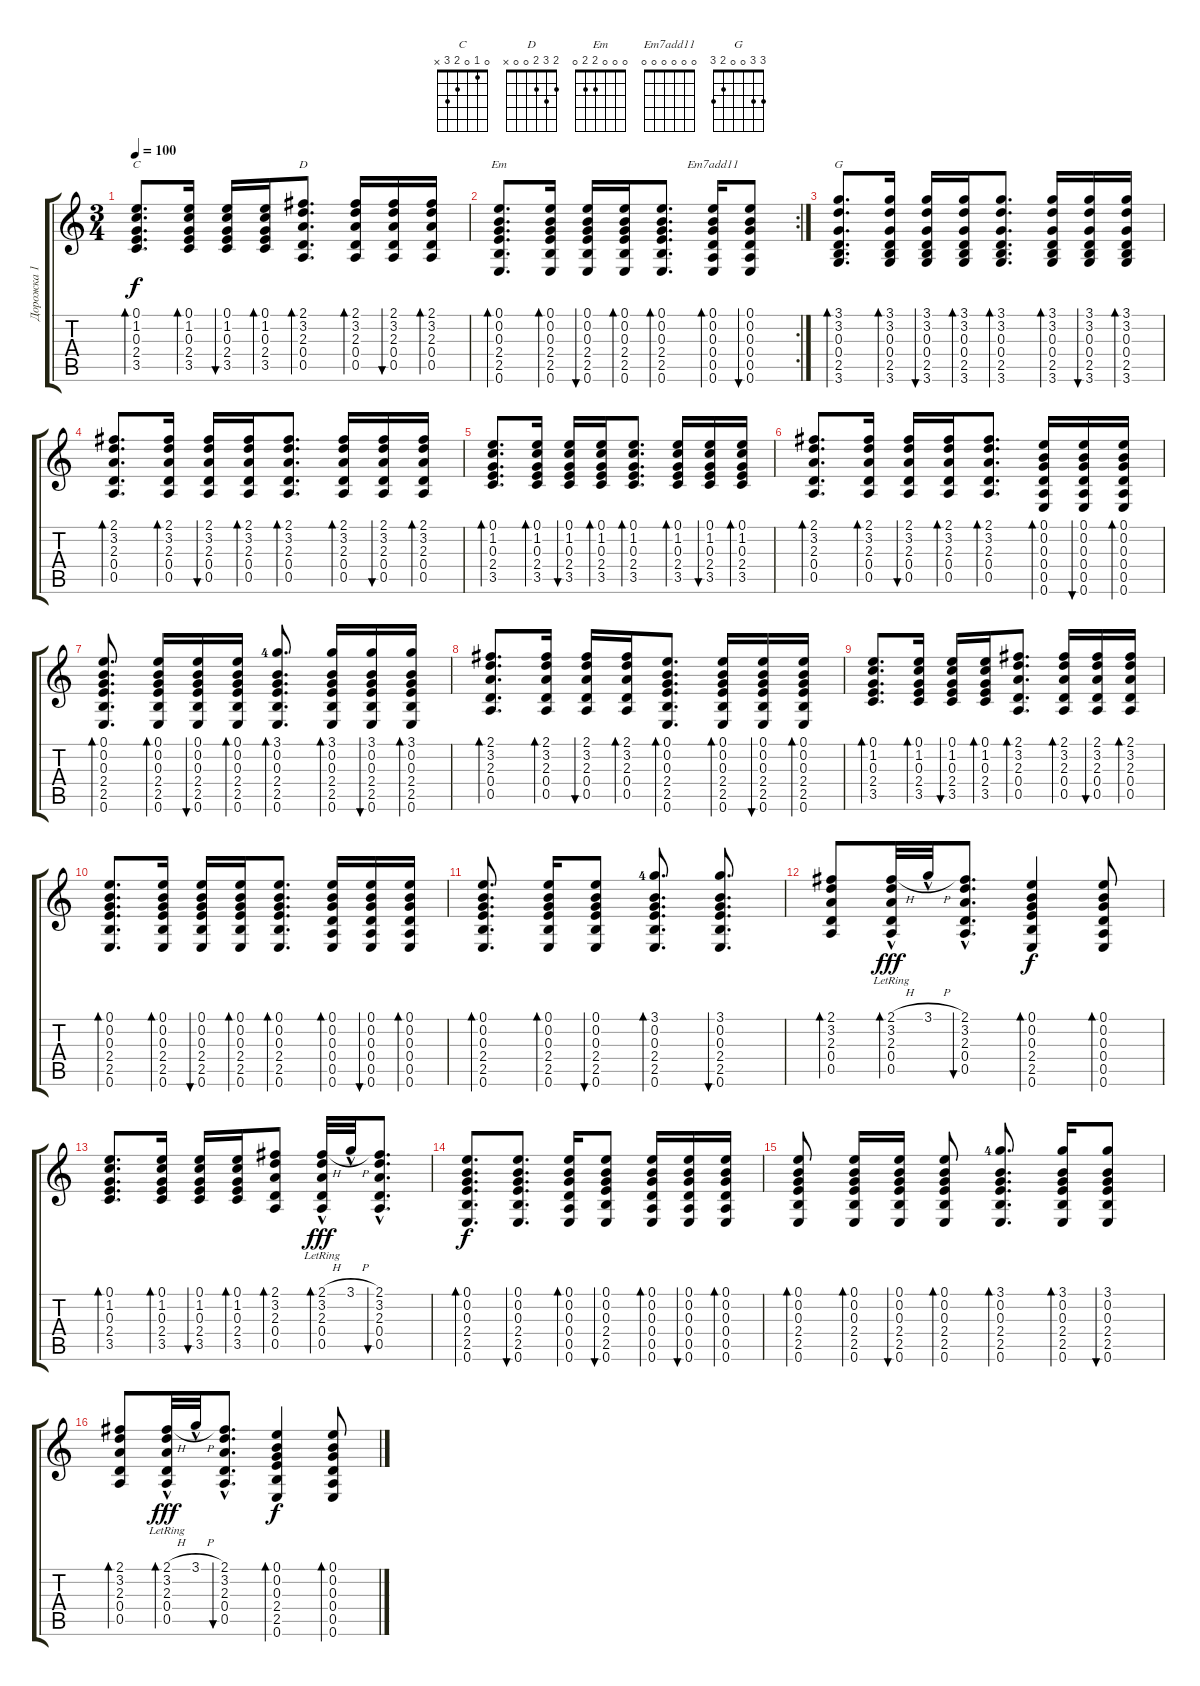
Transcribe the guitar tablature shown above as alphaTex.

\track ("Дорожка 1" "Дорожка 1") {instrument acousticguitarsteel}
\staff {score tabs}
\tuning (E4 B3 G3 D3 A2 E2) {hide}
\chord ("C" 0 1 0 2 3 x)
\chord ("D" 2 3 2 0 0 x)
\chord ("Em" 0 0 0 2 2 0)
\chord ("Em7add11" 0 0 0 0 0 0)
\chord ("G" 3 3 0 0 2 3)
\ts (3 4)
\tempo 100
\clef g2
\ks c
(0.1 1.2 0.3 2.4 3.5).8{d bd 30 ch "C" dy f} (0.1 1.2 0.3 2.4 3.5).16{bd 30} (0.1 1.2 0.3 2.4 3.5).16{bu 30} (0.1 1.2 0.3 2.4 3.5).16{bd 30} (2.1 3.2 2.3 0.4 0.5).8{d bd 30 ch "D"} (2.1 3.2 2.3 0.4 0.5).16{bd 30} (2.1 3.2 2.3 0.4 0.5).16{bu 30} (2.1 3.2 2.3 0.4 0.5).16{bd 30} |
\rc 2
(0.1 0.2 0.3 2.4 2.5 0.6).8{d bd 30 ch "Em"} (0.1 0.2 0.3 2.4 2.5 0.6).16{bd 30} (0.1 0.2 0.3 2.4 2.5 0.6).16{bu 30} (0.1 0.2 0.3 2.4 2.5 0.6).16{bd 30} (0.1 0.2 0.3 2.4 2.5 0.6).8{d bd 30} (0.1 0.2 0.3 0.4 0.5 0.6).16{bd 30 ch "Em7add11"} (0.1 0.2 0.3 0.4 0.5 0.6).8{bu 30} |
(3.1 3.2 0.3 0.4 2.5 3.6).8{d bd 30 ch "G"} (3.1 3.2 0.3 0.4 2.5 3.6).16{bd 30} (3.1 3.2 0.3 0.4 2.5 3.6).16{bu 30} (3.1 3.2 0.3 0.4 2.5 3.6).16{bd 30} (3.1 3.2 0.3 0.4 2.5 3.6).8{d bd 30} (3.1 3.2 0.3 0.4 2.5 3.6).16{bd 30} (3.1 3.2 0.3 0.4 2.5 3.6).16{bu 30} (3.1 3.2 0.3 0.4 2.5 3.6).16{bd 30} |
(2.1 3.2 2.3 0.4 0.5).8{d bd 30} (2.1 3.2 2.3 0.4 0.5).16{bd 30} (2.1 3.2 2.3 0.4 0.5).16{bu 30} (2.1 3.2 2.3 0.4 0.5).16{bd 30} (2.1 3.2 2.3 0.4 0.5).8{d bd 30} (2.1 3.2 2.3 0.4 0.5).16{bd 30} (2.1 3.2 2.3 0.4 0.5).16{bu 30} (2.1 3.2 2.3 0.4 0.5).16{bd 30} |
(0.1 1.2 0.3 2.4 3.5).8{d bd 30} (0.1 1.2 0.3 2.4 3.5).16{bd 30} (0.1 1.2 0.3 2.4 3.5).16{bu 30} (0.1 1.2 0.3 2.4 3.5).16{bd 30} (0.1 1.2 0.3 2.4 3.5).8{d bd 30} (0.1 1.2 0.3 2.4 3.5).16{bd 30} (0.1 1.2 0.3 2.4 3.5).16{bu 30} (0.1 1.2 0.3 2.4 3.5).16{bd 30} |
(2.1 3.2 2.3 0.4 0.5).8{d bd 30} (2.1 3.2 2.3 0.4 0.5).16{bd 30} (2.1 3.2 2.3 0.4 0.5).16{bu 30} (2.1 3.2 2.3 0.4 0.5).16{bd 30} (2.1 3.2 2.3 0.4 0.5).8{d bd 30} (0.1 0.2 0.3 0.4 0.5 0.6).16{bd 30} (0.1 0.2 0.3 0.4 0.5 0.6).16{bu 30} (0.1 0.2 0.3 0.4 0.5 0.6).16{bd 30} |
(0.1 0.2 0.3 2.4 2.5 0.6).8{d bd 30 beam split} (0.1 0.2 0.3 2.4 2.5 0.6).16{bd 30 beam merge} (0.1 0.2 0.3 2.4 2.5 0.6).16{bu 30} (0.1 0.2 0.3 2.4 2.5 0.6).16{bd 30 beam split} (3.1{lf 5} 0.2 0.3 2.4 2.5 0.6).8{d bd 30} (3.1 0.2 0.3 2.4 2.5 0.6).16{bd 30} (3.1 0.2 0.3 2.4 2.5 0.6).16{bu 30} (3.1 0.2 0.3 2.4 2.5 0.6).16{bd 30} |
(2.1 3.2 2.3 0.4 0.5).8{d bd 30} (2.1 3.2 2.3 0.4 0.5).16{bd 30} (2.1 3.2 2.3 0.4 0.5).16{bu 30} (2.1 3.2 2.3 0.4 0.5).16{bd 30} (0.1 0.2 0.3 2.4 2.5 0.6).8{d bd 30} (0.1 0.2 0.3 2.4 2.5 0.6).16{bd 30} (0.1 0.2 0.3 2.4 2.5 0.6).16{bu 30} (0.1 0.2 0.3 2.4 2.5 0.6).16{bd 30} |
(0.1 1.2 0.3 2.4 3.5).8{d bd 30} (0.1 1.2 0.3 2.4 3.5).16{bd 30} (0.1 1.2 0.3 2.4 3.5).16{bu 30} (0.1 1.2 0.3 2.4 3.5).16{bd 30} (2.1 3.2 2.3 0.4 0.5).8{d bd 30} (2.1 3.2 2.3 0.4 0.5).16{bd 30} (2.1 3.2 2.3 0.4 0.5).16{bu 30} (2.1 3.2 2.3 0.4 0.5).16{bd 30} |
(0.1 0.2 0.3 2.4 2.5 0.6).8{d bd 30} (0.1 0.2 0.3 2.4 2.5 0.6).16{bd 30} (0.1 0.2 0.3 2.4 2.5 0.6).16{bu 30} (0.1 0.2 0.3 2.4 2.5 0.6).16{bd 30} (0.1 0.2 0.3 2.4 2.5 0.6).8{d bd 30} (0.1 0.2 0.3 0.4 0.5 0.6).16{bd 30} (0.1 0.2 0.3 0.4 0.5 0.6).16{bu 30} (0.1 0.2 0.3 0.4 0.5 0.6).16{bd 30} |
(0.1 0.2 0.3 2.4 2.5 0.6).8{d bd 30 beam split} (0.1 0.2 0.3 2.4 2.5 0.6).16{bd 30 beam merge} (0.1 0.2 0.3 2.4 2.5 0.6).8{bu 30 beam split} (3.1{lf 5} 0.2 0.3 2.4 2.5 0.6).8{d bd 30} (3.1 0.2 0.3 2.4 2.5 0.6).8{d bu 30} |
(2.1 3.2 2.3 0.4 0.5).8{bd 30} (2.1{h hac} 3.2{lr} 2.3{lr} 0.4{lr} 0.5{lr}).32{bd 30 dy fff} 3.1{h hac}.32 (2.1{hac} 3.2 2.3 0.4 0.5).8{d bu 30} (0.1 0.2 0.3 2.4 2.5 0.6).4{bd 30 dy f} (0.1 0.2 0.3 0.4 0.5 0.6).8{bd 30} |
(0.1 1.2 0.3 2.4 3.5).8{d bd 30} (0.1 1.2 0.3 2.4 3.5).16{bd 30} (0.1 1.2 0.3 2.4 3.5).16{bu 30} (0.1 1.2 0.3 2.4 3.5).16{bd 30} (2.1 3.2 2.3 0.4 0.5).8{bd 30} (2.1{h hac} 3.2{lr} 2.3{lr} 0.4{lr} 0.5{lr}).32{bd 30 dy fff} 3.1{h hac}.32 (2.1{hac} 3.2 2.3 0.4 0.5).8{d bu 30} |
(0.1 0.2 0.3 2.4 2.5 0.6).8{d bd 30 dy f} (0.1 0.2 0.3 2.4 2.5 0.6).8{d bu 30} (0.1 0.2 0.3 0.4 0.5 0.6).16{bd 30} (0.1 0.2 0.3 2.4 2.5 0.6).8{bu 30} (0.1 0.2 0.3 0.4 0.5 0.6).16{bd 30} (0.1 0.2 0.3 0.4 0.5 0.6).16{bu 30} (0.1 0.2 0.3 0.4 0.5 0.6).16{bd 30} |
(0.1 0.2 0.3 2.4 2.5 0.6).8{bd 30 beam split} (0.1 0.2 0.3 2.4 2.5 0.6).16{bd 30 beam merge} (0.1 0.2 0.3 2.4 2.5 0.6).16{bu 30} (0.1 0.2 0.3 2.4 2.5 0.6).8{bd 30 beam split} (3.1{lf 5} 0.2 0.3 2.4 2.5 0.6).8{d bd 30} (3.1 0.2 0.3 2.4 2.5 0.6).16{bd 30} (3.1 0.2 0.3 2.4 2.5 0.6).8{bu 30} |
(2.1 3.2 2.3 0.4 0.5).8{bd 30} (2.1{h hac} 3.2{lr} 2.3{lr} 0.4{lr} 0.5{lr}).32{bd 30 dy fff} 3.1{h hac}.32 (2.1{hac} 3.2 2.3 0.4 0.5).8{d bu 30} (0.1 0.2 0.3 2.4 2.5 0.6).4{bd 30 dy f} (0.1 0.2 0.3 0.4 0.5 0.6).8{bd 30}
